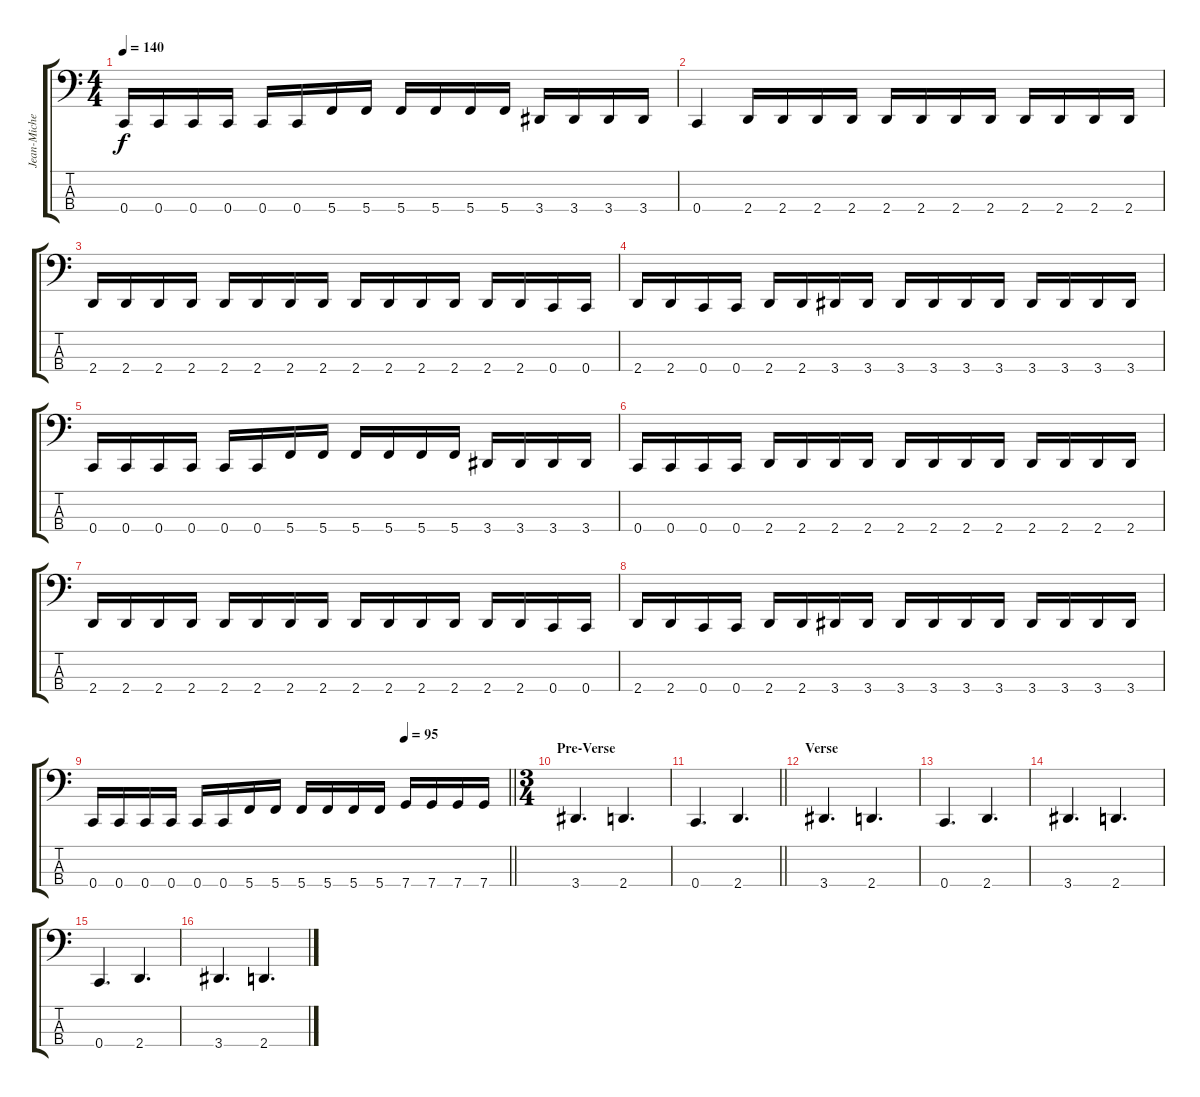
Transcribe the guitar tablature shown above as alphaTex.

\track ("Jean-Michel Labadie" "Jean-Miche") {instrument electricbassfinger}
\staff {score tabs}
\tuning (F2 C2 G1 C1) {hide}
\ts (4 4)
\tempo 140
\clef f4
\ks c
0.4.16{dy f} 0.4.16 0.4.16 0.4.16 0.4.16 0.4.16 5.4.16 5.4.16 5.4.16 5.4.16 5.4.16 5.4.16 3.4.16 3.4.16 3.4.16 3.4.16 |
0.4.4 2.4.16 2.4.16 2.4.16 2.4.16 2.4.16 2.4.16 2.4.16 2.4.16 2.4.16 2.4.16 2.4.16 2.4.16 |
2.4.16 2.4.16 2.4.16 2.4.16 2.4.16 2.4.16 2.4.16 2.4.16 2.4.16 2.4.16 2.4.16 2.4.16 2.4.16 2.4.16 0.4.16 0.4.16 |
2.4.16 2.4.16 0.4.16 0.4.16 2.4.16 2.4.16 3.4.16 3.4.16 3.4.16 3.4.16 3.4.16 3.4.16 3.4.16 3.4.16 3.4.16 3.4.16 |
0.4.16 0.4.16 0.4.16 0.4.16 0.4.16 0.4.16 5.4.16 5.4.16 5.4.16 5.4.16 5.4.16 5.4.16 3.4.16 3.4.16 3.4.16 3.4.16 |
0.4.16 0.4.16 0.4.16 0.4.16 2.4.16 2.4.16 2.4.16 2.4.16 2.4.16 2.4.16 2.4.16 2.4.16 2.4.16 2.4.16 2.4.16 2.4.16 |
2.4.16 2.4.16 2.4.16 2.4.16 2.4.16 2.4.16 2.4.16 2.4.16 2.4.16 2.4.16 2.4.16 2.4.16 2.4.16 2.4.16 0.4.16 0.4.16 |
2.4.16 2.4.16 0.4.16 0.4.16 2.4.16 2.4.16 3.4.16 3.4.16 3.4.16 3.4.16 3.4.16 3.4.16 3.4.16 3.4.16 3.4.16 3.4.16 |
\tempo (95 0.75)
\barLineRight lightlight
0.4.16 0.4.16 0.4.16 0.4.16 0.4.16 0.4.16 5.4.16 5.4.16 5.4.16 5.4.16 5.4.16 5.4.16 7.4.16 7.4.16 7.4.16 7.4.16 |
\ts (3 4)
\section ("" "Pre-Verse")
3.4.4{d} 2.4.4{d} |
\barLineRight lightlight
0.4.4{d} 2.4.4{d} |
\section ("" "Verse")
3.4.4{d} 2.4.4{d} |
0.4.4{d} 2.4.4{d} |
3.4.4{d} 2.4.4{d} |
0.4.4{d} 2.4.4{d} |
3.4.4{d} 2.4.4{d}
